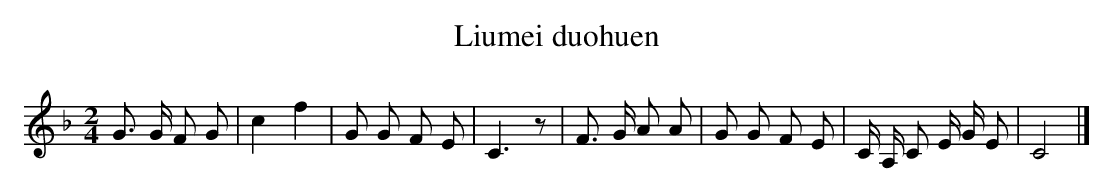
X:1
T: Liumei duohuen
L: 1/8
M: 2/4
K: F
G> G F G [I:setbarnb 1]|
c2f2 |
G G F E |
C3z |
F> G A A |
G G F E |
C/ A,/ C E/ G/ E |
C4 |]
